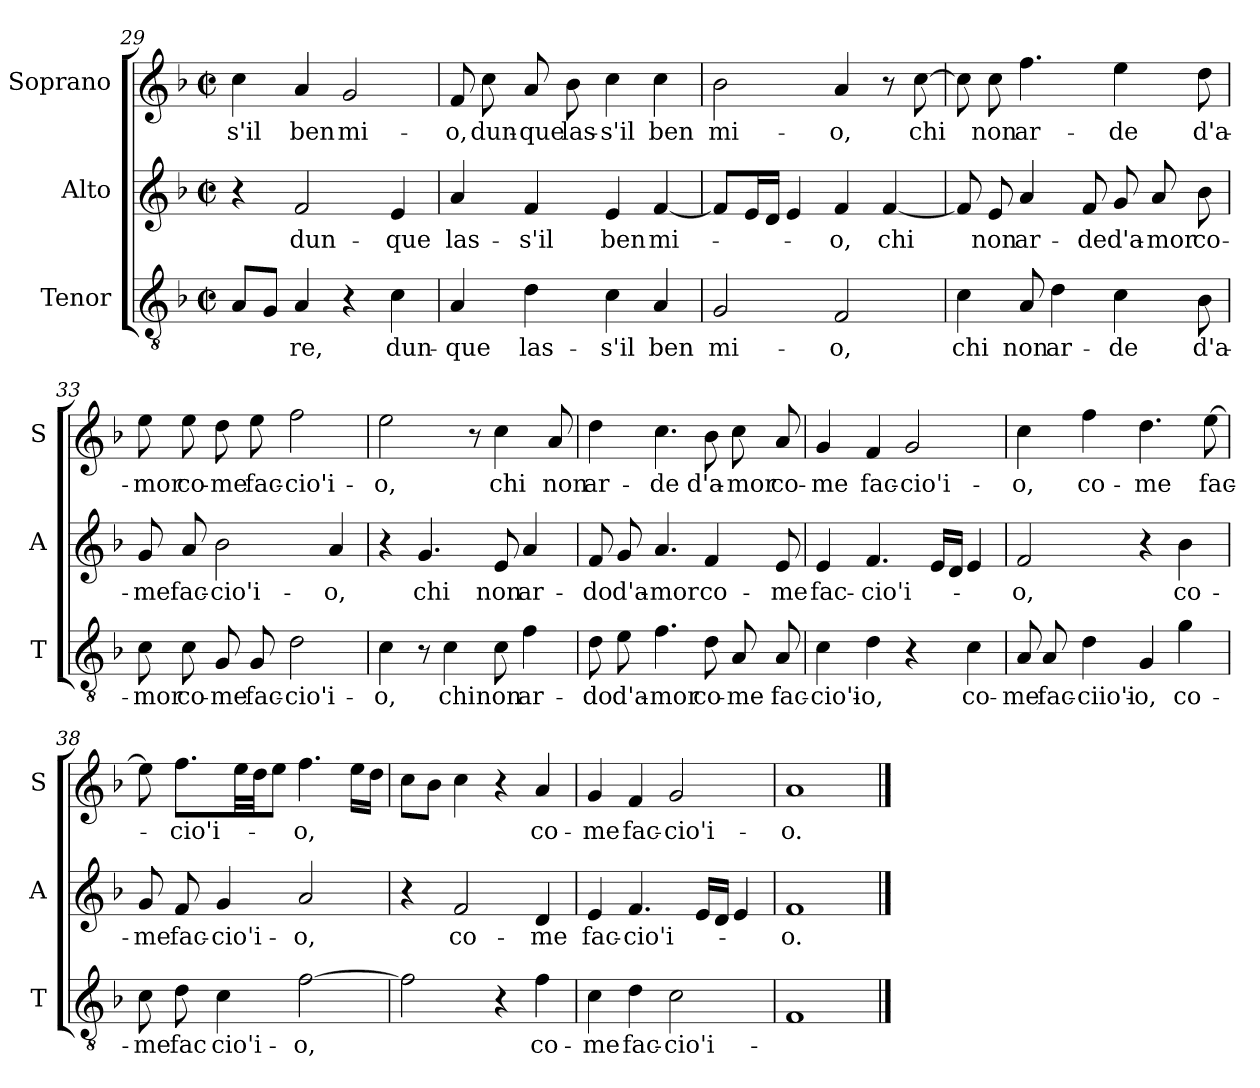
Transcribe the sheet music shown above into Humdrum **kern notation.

**kern	**text	**kern	**text	**kern	**text
*part3	*part3	*part2	*part2	*part1	*part1
*staff3	*staff3	*staff2	*staff2	*staff1	*staff1
*I"Tenor	*	*I"Alto	*	*I"Soprano	*
*I'T	*	*I'A	*	*I'S	*
!!LO:PB:g=z
*clefGv2	*	*clefG2	*	*clefG2	*
*k[b-]	*	*k[b-]	*	*k[b-]	*
*F:	*	*F:	*	*F:	*
*M2/2	*	*M2/2	*	*M2/2	*
*met(c|)	*	*met(c|)	*	*met(c|)	*
=29	=29	=29	=29	=29	=29
!	!	!	!	!	!LO:LY:b
8A/L	.	4r	.	4cc\	-s'il
8G/J	.	.	.	.	.
!	!LO:LY:b	!	!LO:LY:b	!	!LO:LY:b
4A/	-re,	2f/	dun-	4a/	ben
!	!	!	!	!	!LO:LY:b
4r	.	.	.	2g/	mi-
!	!LO:LY:b	!	!LO:LY:b	!	!
4c\	dun-	4e/	-que	.	.
=30	=30	=30	=30	=30	=30
!	!LO:LY:b	!	!LO:LY:b	!	!LO:LY:b
4A/	-que	4a/	las-	8f/	-o,
!	!	!	!	!	!LO:LY:b
.	.	.	.	8cc\	dun-
!	!LO:LY:b	!	!LO:LY:b	!	!LO:LY:b
4d\	las-	4f/	-s'il	8a/	-que
!	!	!	!	!	!LO:LY:b
.	.	.	.	8b-\	las-
!	!LO:LY:b	!	!LO:LY:b	!	!LO:LY:b
4c\	-s'il	4e/	ben	4cc\	-s'il
!	!LO:LY:b	!	!LO:LY:b	!	!LO:LY:b
4A/	ben	[4f/	mi-	4cc\	ben
=31	=31	=31	=31	=31	=31
!	!LO:LY:b	!	!	!	!LO:LY:b
2G/	mi-	8f/L]	.	2b-\	mi-
.	.	16e/L	.	.	.
.	.	16d/JJ	.	.	.
.	.	4e/	.	.	.
!	!LO:LY:b	!	!LO:LY:b	!	!LO:LY:b
2F/	-o,	4f/	-o,	4a/	-o,
!	!	!	!LO:LY:b	!	!
.	.	[4f/	chi	8r	.
!	!	!	!	!	!LO:LY:b
.	.	.	.	[8cc\	chi
=32	=32	=32	=32	=32	=32
!	!LO:LY:b	!	!	!	!
4c\	chi	8f/]	.	8cc\]	.
!	!	!	!LO:LY:b	!	!LO:LY:b
.	.	8e/	non	8cc\	non
!	!LO:LY:b	!	!LO:LY:b	!	!LO:LY:b
8A/	non	4a/	ar-	4.ff\	ar-
!	!LO:LY:b	!	!	!	!
4d\	ar-	.	.	.	.
!	!	!	!LO:LY:b	!	!
.	.	8f/	-de	.	.
!	!LO:LY:b	!	!LO:LY:b	!	!LO:LY:b
4c\	-de	8g/	d'a-	4ee\	-de
!	!	!	!LO:LY:b	!	!
.	.	8a/	-mor	.	.
!	!LO:LY:b	!	!LO:LY:b	!	!LO:LY:b
8B-\	d'a-	8b-\	co-	8dd\	d'a-
!!LO:LB:g=z
=33	=33	=33	=33	=33	=33
!	!LO:LY:b	!	!LO:LY:b	!	!LO:LY:b
8c\	-mor	8g/	-me	8ee\	-mor
!	!LO:LY:b	!	!LO:LY:b	!	!LO:LY:b
8c\	co-	8a/	fac-	8ee\	co-
!	!LO:LY:b	!	!LO:LY:b	!	!LO:LY:b
8G/	-me	2b-\	-cio'i-	8dd\	-me
!	!LO:LY:b	!	!	!	!LO:LY:b
8G/	fac-	.	.	8ee\	fac-
!	!LO:LY:b	!	!	!	!LO:LY:b
2d\	-cio'i-	.	.	2ff\	-cio'i-
!	!	!	!LO:LY:b	!	!
.	.	4a/	-o,	.	.
=34	=34	=34	=34	=34	=34
!	!LO:LY:b	!	!	!	!LO:LY:b
4c\	-o,	4r	.	2ee\	-o,
!	!	!	!LO:LY:b	!	!
8r	.	4.g/	chi	.	.
!	!LO:LY:b	!	!	!	!
4c\	chi	.	.	.	.
.	.	.	.	8r	.
!	!LO:LY:b	!	!LO:LY:b	!	!LO:LY:b
8c\	non	8e/	non	4cc\	chi
!	!LO:LY:b	!	!LO:LY:b	!	!
4f\	ar-	4a/	ar-	.	.
!	!	!	!	!	!LO:LY:b
.	.	.	.	8a/	non
=35	=35	=35	=35	=35	=35
!	!LO:LY:b	!	!LO:LY:b	!	!LO:LY:b
8d\	-do	8f/	-do	4dd\	ar-
!	!LO:LY:b	!	!LO:LY:b	!	!
8e\	d'a-	8g/	d'a-	.	.
!	!LO:LY:b	!	!LO:LY:b	!	!LO:LY:b
4.f\	-mor	4.a/	-mor	4.cc\	-de
!	!LO:LY:b	!	!LO:LY:b	!	!LO:LY:b
8d\	co-	4f/	co-	8b-\	d'a-
!	!LO:LY:b	!	!	!	!LO:LY:b
8A/	-me	.	.	8cc\	-mor
!	!LO:LY:b	!	!LO:LY:b	!	!LO:LY:b
8A/	fac-	8e/	-me	8a/	co-
=36	=36	=36	=36	=36	=36
!	!LO:LY:b	!	!LO:LY:b	!	!LO:LY:b
4c\	-cio'i-	4e/	fac-	4g/	-me
!	!LO:LY:b	!	!LO:LY:b	!	!LO:LY:b
4d\	-o,	4.f/	-cio'i-	4f/	fac-
!	!	!	!	!	!LO:LY:b
4r	.	.	.	2g/	-cio'i-
.	.	16e/LL	.	.	.
.	.	16d/JJ	.	.	.
!	!LO:LY:b	!	!	!	!
4c\	co-	4e/	.	.	.
!!LO:LB:g=z
=37	=37	=37	=37	=37	=37
!	!LO:LY:b	!	!LO:LY:b	!	!LO:LY:b
8A/	-me	2f/	-o,	4cc\	-o,
!	!LO:LY:b	!	!	!	!
8A/	fac-	.	.	.	.
!	!LO:LY:b	!	!	!	!LO:LY:b
4d\	-ciio'i-	.	.	4ff\	co-
!	!LO:LY:b	!	!	!	!LO:LY:b
4G/	-o,	4r	.	4.dd\	-me
!	!LO:LY:b	!	!LO:LY:b	!	!
4g\	co-	4b-\	co-	.	.
!	!	!	!	!	!LO:LY:b
.	.	.	.	[8ee\	fac-
=38	=38	=38	=38	=38	=38
!	!LO:LY:b	!	!LO:LY:b	!	!
8c\	-me	8g/	-me	8ee\]	.
!	!LO:LY:b	!	!LO:LY:b	!	!LO:LY:b
8d\	fac	8f/	fac-	8.ff\L	-cio'i-
!	!LO:LY:b	!	!LO:LY:b	!	!
4c\	cio'i-	4g/	-cio'i-	.	.
.	.	.	.	32ee\LL	.
.	.	.	.	32dd\JJ	.
.	.	.	.	8ee\J	.
!	!LO:LY:b	!	!LO:LY:b	!	!LO:LY:b
[2f\	-o,	2a/	-o,	4.ff\	-o,
.	.	.	.	16ee\LL	.
.	.	.	.	16dd\JJ	.
=39	=39	=39	=39	=39	=39
2f\]	.	4r	.	8cc\L	.
.	.	.	.	8b-\J	.
!	!	!	!LO:LY:b	!	!
.	.	2f/	co-	4cc\	.
4r	.	.	.	4r	.
!	!LO:LY:b	!	!LO:LY:b	!	!LO:LY:b
4f\	co-	4d/	-me	4a/	co-
=40	=40	=40	=40	=40	=40
!	!LO:LY:b	!	!LO:LY:b	!	!LO:LY:b
4c\	-me	4e/	fac-	4g/	-me
!	!LO:LY:b	!	!LO:LY:b	!	!LO:LY:b
4d\	fac-	4.f/	-cio'i-	4f/	fac-
!	!LO:LY:b	!	!	!	!LO:LY:b
2c\	-cio'i-	.	.	2g/	-cio'i-
.	.	16e/LL	.	.	.
.	.	16d/JJ	.	.	.
.	.	4e/	.	.	.
=41	=41	=41	=41	=41	=41
!	!	!	!LO:LY:b	!	!LO:LY:b
1F	.	1f	-o.	1a	-o.
==	==	==	==	==	==
*-	*-	*-	*-	*-	*-
